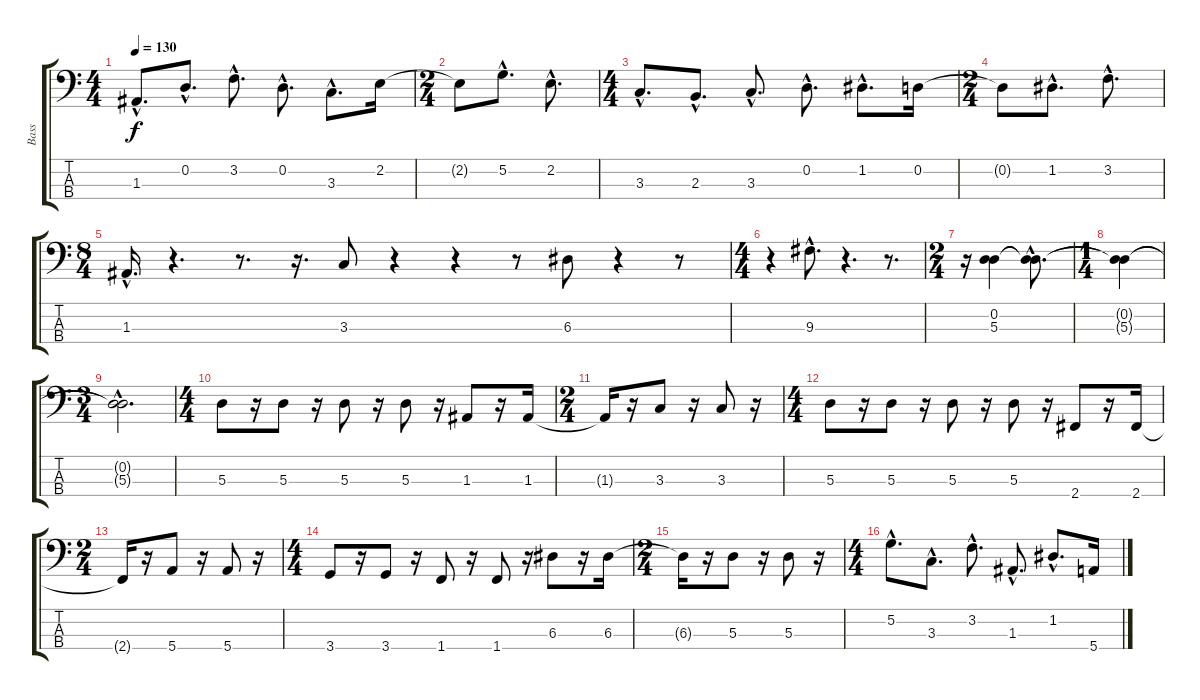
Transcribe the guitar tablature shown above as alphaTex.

\track ("Bass" "Bass") {instrument electricbasspick}
\staff {score tabs}
\tuning (G2 D2 A1 E1) {hide}
\ts (4 4)
\tempo 130
\clef f4
\ks c
1.3{hac}.8{d dy f} 0.2{hac}.8{d} 3.2{hac}.8{d} 0.2{hac}.8{d} 3.3{hac}.8{d} 2.2.16 |
\ts (2 4)
2.2{t}.8 5.2{hac}.8{d} 2.2{hac}.8{d} |
\ts (4 4)
3.3{hac}.8{d} 2.3{hac}.8{d} 3.3{hac}.8{d} 0.2{hac}.8{d} 1.2{hac}.8{d} 0.2.16 |
\ts (2 4)
0.2{t}.8 1.2{hac}.8{d} 3.2{hac}.8{d} |
\ts (8 4)
1.3{hac}.16{d} r.4{d} r.8{d} r.16{d} 3.3.8 r.4 r.4 r.8 6.3.8 r.4 r.8 |
\ts (4 4)
r.4 9.3{hac}.8{d} r.4{d} r.8{d} |
\ts (2 4)
r.16 (0.2 5.3).4 (0.2{hac t} 5.3{hac t}).8{d} |
\ts (1 4)
(0.2{t} 5.3{t}).4 |
\ts (3 4)
(0.2{hac t} 5.3{hac t}).2{d} |
\ts (4 4)
5.3.8 r.16 5.3.8 r.16 5.3.8 r.16 5.3.8 r.16 1.3.8 r.16 1.3.16 |
\ts (2 4)
1.3{t}.16 r.16 3.3.8 r.16 3.3.8 r.16 |
\ts (4 4)
5.3.8 r.16 5.3.8 r.16 5.3.8 r.16 5.3.8 r.16 2.4.8 r.16 2.4.16 |
\ts (2 4)
2.4{t}.16 r.16 5.4.8 r.16 5.4.8 r.16 |
\ts (4 4)
3.4.8 r.16 3.4.8 r.16 1.4.8 r.16 1.4.8 r.16 6.3.8 r.16 6.3.16 |
\ts (2 4)
6.3{t}.16 r.16 5.3.8 r.16 5.3.8 r.16 |
\ts (4 4)
5.2{hac}.8{d} 3.3{hac}.8{d} 3.2{hac}.8{d} 1.3{hac}.8{d} 1.2{hac}.8{d} 5.4.16
